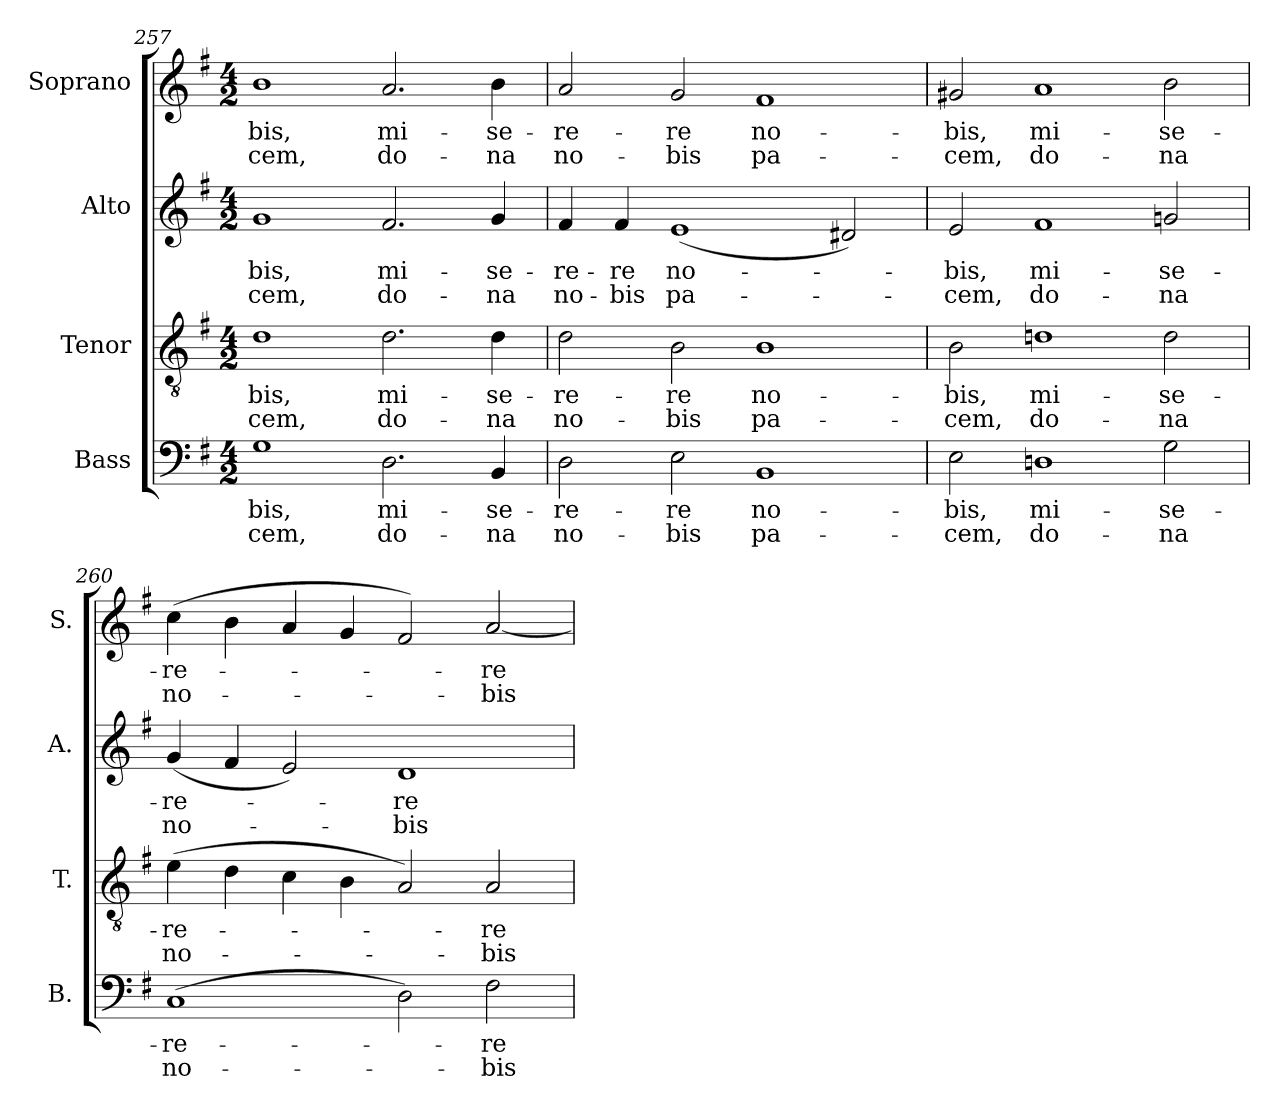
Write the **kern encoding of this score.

**kern	**text	**text	**kern	**text	**text	**kern	**text	**text	**kern	**text	**text
*part4	*part4	*part4	*part3	*part3	*part3	*part2	*part2	*part2	*part1	*part1	*part1
*staff4	*staff4	*staff4	*staff3	*staff3	*staff3	*staff2	*staff2	*staff2	*staff1	*staff1	*staff1
*I"Bass	*	*	*I"Tenor	*	*	*I"Alto	*	*	*I"Soprano	*	*
*I'B.	*	*	*I'T.	*	*	*I'A.	*	*	*I'S.	*	*
*clefF4	*	*	*clefGv2	*	*	*clefG2	*	*	*clefG2	*	*
*	*	*	*ITrd7c12	*	*	*	*	*	*	*	*
*k[f#]	*	*	*k[f#]	*	*	*k[f#]	*	*	*k[f#]	*	*
*G:	*	*	*G:	*	*	*G:	*	*	*G:	*	*
*M4/2	*	*	*M4/2	*	*	*M4/2	*	*	*M4/2	*	*
=257	=257	=257	=257	=257	=257	=257	=257	=257	=257	=257	=257
!	!LO:LY:b:color=#000000	!LO:LY:b:color=#000000	!	!	!	!	!	!	!	!	!
!	!	!	!	!LO:LY:b:color=#000000	!LO:LY:b:color=#000000	!	!	!	!	!	!
!	!	!	!	!	!	!	!LO:LY:b:color=#000000	!LO:LY:b:color=#000000	!	!	!
!	!	!	!	!	!	!	!	!	!	!LO:LY:b:color=#000000	!LO:LY:b:color=#000000
1Gi	-bis,	-cem,	1Di	-bis,	-cem,	1gi	-bis,	-cem,	1bi	-bis,	-cem,
!	!LO:LY:b:color=#000000	!LO:LY:b:color=#000000	!	!	!	!	!	!	!	!	!
!	!	!	!	!LO:LY:b:color=#000000	!LO:LY:b:color=#000000	!	!	!	!	!	!
!	!	!	!	!	!	!	!LO:LY:b:color=#000000	!LO:LY:b:color=#000000	!	!	!
!	!	!	!	!	!	!	!	!	!	!LO:LY:b:color=#000000	!LO:LY:b:color=#000000
2.Di\	mi-	do-	2.Di\	mi-	do-	2.f#i/	mi-	do-	2.ai/	mi-	do-
!	!LO:LY:b:color=#000000	!LO:LY:b:color=#000000	!	!	!	!	!	!	!	!	!
!	!	!	!	!LO:LY:b:color=#000000	!LO:LY:b:color=#000000	!	!	!	!	!	!
!	!	!	!	!	!	!	!LO:LY:b:color=#000000	!LO:LY:b:color=#000000	!	!	!
!	!	!	!	!	!	!	!	!	!	!LO:LY:b:color=#000000	!LO:LY:b:color=#000000
4BBi/	-se-	-na	4Di\	-se-	-na	4gi/	-se-	-na	4bi\	-se-	-na
=258	=258	=258	=258	=258	=258	=258	=258	=258	=258	=258	=258
!	!LO:LY:b:color=#000000	!LO:LY:b:color=#000000	!	!	!	!	!	!	!	!	!
!	!	!	!	!LO:LY:b:color=#000000	!LO:LY:b:color=#000000	!	!	!	!	!	!
!	!	!	!	!	!	!	!LO:LY:b:color=#000000	!LO:LY:b:color=#000000	!	!	!
!	!	!	!	!	!	!	!	!	!	!LO:LY:b:color=#000000	!LO:LY:b:color=#000000
2Di\	-re-	no-	2Di\	-re-	no-	4f#i/	-re-	no-	2ai/	-re-	no-
!	!	!	!	!	!	!	!LO:LY:b:color=#000000	!LO:LY:b:color=#000000	!	!	!
.	.	.	.	.	.	4f#i/	-re	-bis	.	.	.
!	!LO:LY:b:color=#000000	!LO:LY:b:color=#000000	!	!	!	!	!	!	!	!	!
!	!	!	!	!LO:LY:b:color=#000000	!LO:LY:b:color=#000000	!	!	!	!	!	!
!	!	!	!	!	!	!	!LO:LY:b:color=#000000	!LO:LY:b:color=#000000	!	!	!
!	!	!	!	!	!	!	!	!	!	!LO:LY:b:color=#000000	!LO:LY:b:color=#000000
2Ei\	-re	-bis	2BBi\	-re	-bis	(1ei	no-	pa-	2gi/	-re	-bis
!	!LO:LY:b:color=#000000	!LO:LY:b:color=#000000	!	!	!	!	!	!	!	!	!
!	!	!	!	!LO:LY:b:color=#000000	!LO:LY:b:color=#000000	!	!	!	!	!	!
!	!	!	!	!	!	!	!	!	!	!LO:LY:b:color=#000000	!LO:LY:b:color=#000000
1BBi	no-	pa-	1BBi	no-	pa-	.	.	.	1f#i	no-	pa-
.	.	.	.	.	.	2d#Xi/)	.	.	.	.	.
!!LO:LB:g=z
=259	=259	=259	=259	=259	=259	=259	=259	=259	=259	=259	=259
!	!LO:LY:b:color=#000000	!LO:LY:b:color=#000000	!	!	!	!	!	!	!	!	!
!	!	!	!	!LO:LY:b:color=#000000	!LO:LY:b:color=#000000	!	!	!	!	!	!
!	!	!	!	!	!	!	!LO:LY:b:color=#000000	!LO:LY:b:color=#000000	!	!	!
!	!	!	!	!	!	!	!	!	!	!LO:LY:b:color=#000000	!LO:LY:b:color=#000000
2Ei\	-bis,	-cem,	2BBi\	-bis,	-cem,	2ei/	-bis,	-cem,	2g#Xi/	-bis,	-cem,
!	!LO:LY:b:color=#000000	!LO:LY:b:color=#000000	!	!	!	!	!	!	!	!	!
!	!	!	!	!LO:LY:b:color=#000000	!LO:LY:b:color=#000000	!	!	!	!	!	!
!	!	!	!	!	!	!	!LO:LY:b:color=#000000	!LO:LY:b:color=#000000	!	!	!
!	!	!	!	!	!	!	!	!	!	!LO:LY:b:color=#000000	!LO:LY:b:color=#000000
1Dni	mi-	do-	1Dni	mi-	do-	1f#i	mi-	do-	1ai	mi-	do-
!	!LO:LY:b:color=#000000	!LO:LY:b:color=#000000	!	!	!	!	!	!	!	!	!
!	!	!	!	!LO:LY:b:color=#000000	!LO:LY:b:color=#000000	!	!	!	!	!	!
!	!	!	!	!	!	!	!LO:LY:b:color=#000000	!LO:LY:b:color=#000000	!	!	!
!	!	!	!	!	!	!	!	!	!	!LO:LY:b:color=#000000	!LO:LY:b:color=#000000
2Gi\	-se-	-na	2Di\	-se-	-na	2gni/	-se-	-na	2bi\	-se-	-na
=260	=260	=260	=260	=260	=260	=260	=260	=260	=260	=260	=260
!	!LO:LY:b:color=#000000	!LO:LY:b:color=#000000	!	!	!	!	!	!	!	!	!
!	!	!	!	!LO:LY:b:color=#000000	!LO:LY:b:color=#000000	!	!	!	!	!	!
!	!	!	!	!	!	!	!LO:LY:b:color=#000000	!LO:LY:b:color=#000000	!	!	!
!	!	!	!	!	!	!	!	!	!	!LO:LY:b:color=#000000	!LO:LY:b:color=#000000
(1Ci	-re-	no-	(4Ei\	-re-	no-	(4gi/	-re-	no-	(4cci\	-re-	no-
.	.	.	4Di\	.	.	4f#i/	.	.	4bi\	.	.
.	.	.	4Ci\	.	.	2ei/)	.	.	4ai/	.	.
.	.	.	4BBi\	.	.	.	.	.	4gi/	.	.
!	!	!	!	!	!	!	!LO:LY:b:color=#000000	!LO:LY:b:color=#000000	!	!	!
2Di\)	.	.	2AAi/)	.	.	1di	-re	-bis	2f#i/)	.	.
!	!LO:LY:b:color=#000000	!LO:LY:b:color=#000000	!	!	!	!	!	!	!	!	!
!	!	!	!	!LO:LY:b:color=#000000	!LO:LY:b:color=#000000	!	!	!	!	!	!
!	!	!	!	!	!	!	!	!	!	!LO:LY:b:color=#000000	!LO:LY:b:color=#000000
2F#i\	-re	-bis	2AAi/	-re	-bis	.	.	.	[2ai/	-re	-bis
=	=	=	=	=	=	=	=	=	=	=	=
*-	*-	*-	*-	*-	*-	*-	*-	*-	*-	*-	*-
